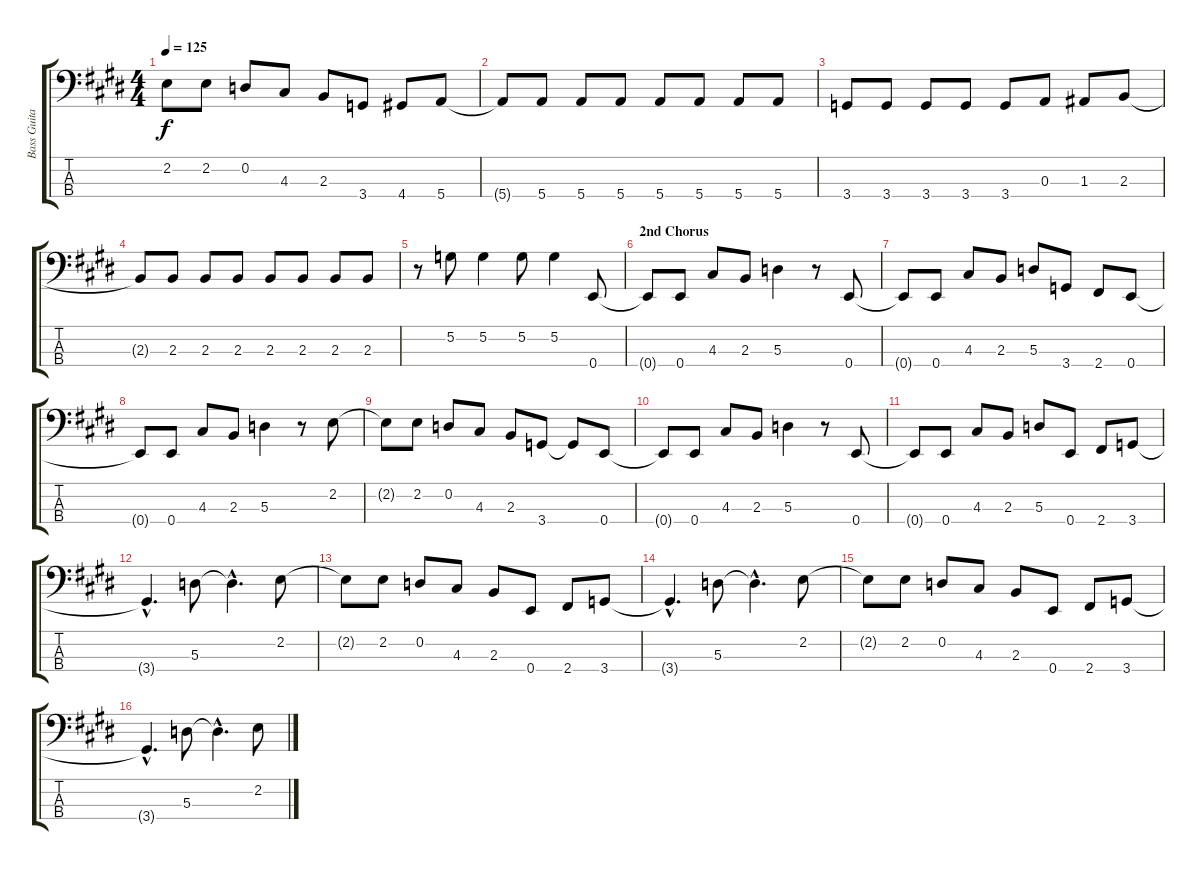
\track ("Bass Guitar" "Bass Guita") {instrument electricbassfinger}
\staff {score tabs}
\tuning (G2 D2 A1 E1) {hide}
\ts (4 4)
\tempo 125
\clef f4
\ks e
2.2{t}.8{dy f} 2.2.8 0.2.8 4.3.8 2.3.8 3.4.8 4.4.8 5.4.8 |
5.4{t}.8 5.4.8 5.4.8 5.4.8 5.4.8 5.4.8 5.4.8 5.4.8 |
3.4.8 3.4.8 3.4.8 3.4.8 3.4.8 0.3.8 1.3.8 2.3.8 |
2.3{t}.8 2.3.8 2.3.8 2.3.8 2.3.8 2.3.8 2.3.8 2.3.8 |
r.8 5.2.8 5.2.4 5.2.8 5.2.4 0.4.8 |
\section ("" "2nd Chorus")
0.4{t}.8 0.4.8 4.3.8 2.3.8 5.3.4 r.8 0.4.8 |
0.4{t}.8 0.4.8 4.3.8 2.3.8 5.3.8 3.4.8 2.4.8 0.4.8 |
0.4{t}.8 0.4.8 4.3.8 2.3.8 5.3.4 r.8 2.2.8 |
2.2{t}.8 2.2.8 0.2.8 4.3.8 2.3.8 3.4.8 3.4{t}.8 0.4.8 |
0.4{t}.8 0.4.8 4.3.8 2.3.8 5.3.4 r.8 0.4.8 |
0.4{t}.8 0.4.8 4.3.8 2.3.8 5.3.8 0.4.8 2.4.8 3.4.8 |
3.4{hac t}.4{d} 5.3.8 5.3{hac t}.4{d} 2.2.8 |
2.2{t}.8 2.2.8 0.2.8 4.3.8 2.3.8 0.4.8 2.4.8 3.4.8 |
3.4{hac t}.4{d} 5.3.8 5.3{hac t}.4{d} 2.2.8 |
2.2{t}.8 2.2.8 0.2.8 4.3.8 2.3.8 0.4.8 2.4.8 3.4.8 |
3.4{hac t}.4{d} 5.3.8 5.3{hac t}.4{d} 2.2.8
